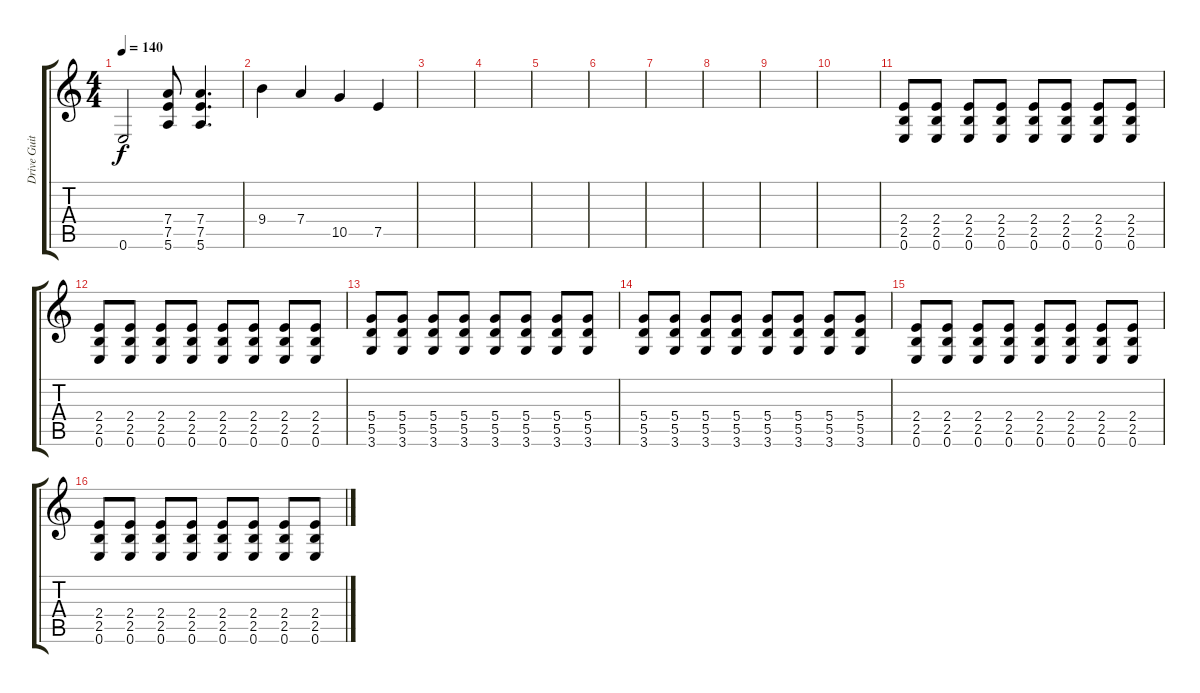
\track ("Drive Guitar" "Drive Guit") {instrument electricguitarjazz}
\staff {score tabs}
\tuning (E4 B3 G3 D3 A2 E2) {hide}
\ts (4 4)
\tempo 140
\clef g2
\ks c
0.6.2{dy f} (7.4 7.5 5.6).8 (7.4 7.5 5.6).4{d} |
9.4.4 7.4.4 10.5.4 7.5.4 |
|
|
|
|
|
|
|
|
(2.4 2.5 0.6).8 (2.4 2.5 0.6).8 (2.4 2.5 0.6).8 (2.4 2.5 0.6).8 (2.4 2.5 0.6).8 (2.4 2.5 0.6).8 (2.4 2.5 0.6).8 (2.4 2.5 0.6).8 |
(2.4 2.5 0.6).8 (2.4 2.5 0.6).8 (2.4 2.5 0.6).8 (2.4 2.5 0.6).8 (2.4 2.5 0.6).8 (2.4 2.5 0.6).8 (2.4 2.5 0.6).8 (2.4 2.5 0.6).8 |
(5.4 5.5 3.6).8 (5.4 5.5 3.6).8 (5.4 5.5 3.6).8 (5.4 5.5 3.6).8 (5.4 5.5 3.6).8 (5.4 5.5 3.6).8 (5.4 5.5 3.6).8 (5.4 5.5 3.6).8 |
(5.4 5.5 3.6).8 (5.4 5.5 3.6).8 (5.4 5.5 3.6).8 (5.4 5.5 3.6).8 (5.4 5.5 3.6).8 (5.4 5.5 3.6).8 (5.4 5.5 3.6).8 (5.4 5.5 3.6).8 |
(2.4 2.5 0.6).8 (2.4 2.5 0.6).8 (2.4 2.5 0.6).8 (2.4 2.5 0.6).8 (2.4 2.5 0.6).8 (2.4 2.5 0.6).8 (2.4 2.5 0.6).8 (2.4 2.5 0.6).8 |
(2.4 2.5 0.6).8 (2.4 2.5 0.6).8 (2.4 2.5 0.6).8 (2.4 2.5 0.6).8 (2.4 2.5 0.6).8 (2.4 2.5 0.6).8 (2.4 2.5 0.6).8 (2.4 2.5 0.6).8
